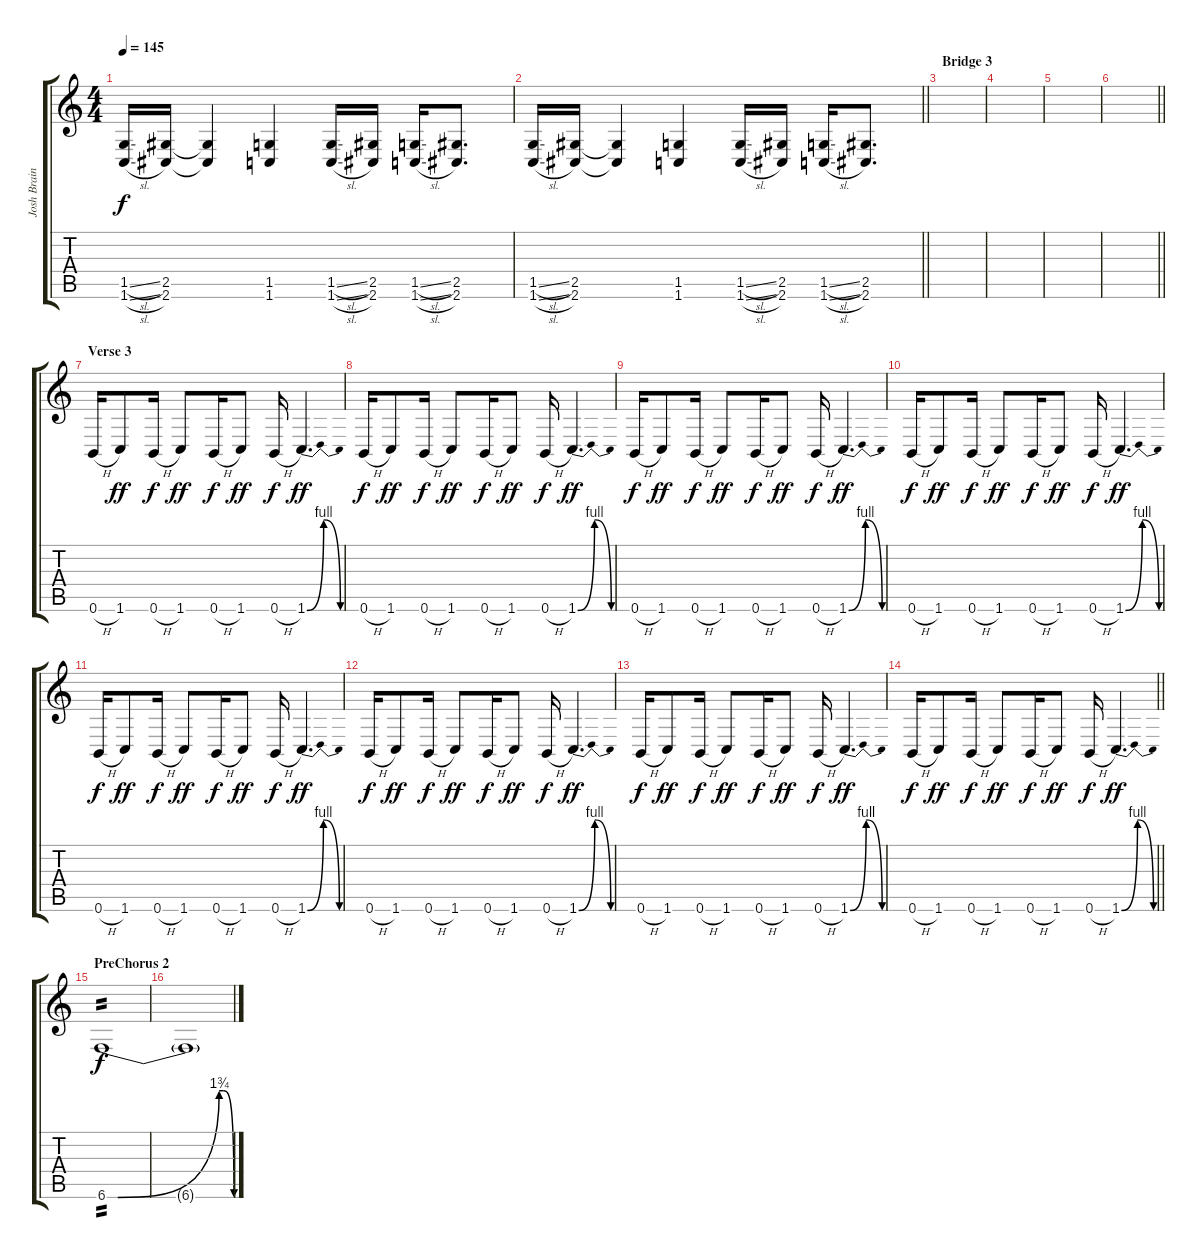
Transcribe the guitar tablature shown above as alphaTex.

\track ("Josh Brainard" "Josh Brain") {instrument distortionguitar}
\staff {score tabs}
\tuning (Db4 Ab3 E3 B2 Gb2 B1) {hide}
\ts (4 4)
\tempo 145
\clef g2
\ks c
(1.5{sl} 1.6{sl}).16{dy f} (2.5 2.6).16 (2.5{t} 2.6{t}).4 (1.5 1.6).4 (1.5{sl} 1.6{sl}).16 (2.5 2.6).16 (1.5{sl} 1.6{sl}).16 (2.5 2.6).8{d} |
\barLineRight lightlight
(1.5{sl} 1.6{sl}).16 (2.5 2.6).16 (2.5{t} 2.6{t}).4 (1.5 1.6).4 (1.5{sl} 1.6{sl}).16 (2.5 2.6).16 (1.5{sl} 1.6{sl}).16 (2.5 2.6).8{d} |
\section ("" "Bridge 3")
|
|
|
\barLineRight lightlight
|
\section ("" "Verse 3")
0.6{h}.16 1.6.8{dy ff} 0.6{h}.16{dy f} 1.6.8{dy ff} 0.6{h}.16{dy f} 1.6.8{dy ff} 0.6{h}.16{dy f} 1.6{be (bendrelease 0 0 15 4 45 4 60 0)}.4{d dy ff} |
0.6{h}.16{dy f} 1.6.8{dy ff} 0.6{h}.16{dy f} 1.6.8{dy ff} 0.6{h}.16{dy f} 1.6.8{dy ff} 0.6{h}.16{dy f} 1.6{be (bendrelease 0 0 15 4 45 4 60 0)}.4{d dy ff} |
0.6{h}.16{dy f} 1.6.8{dy ff} 0.6{h}.16{dy f} 1.6.8{dy ff} 0.6{h}.16{dy f} 1.6.8{dy ff} 0.6{h}.16{dy f} 1.6{be (bendrelease 0 0 15 4 45 4 60 0)}.4{d dy ff} |
0.6{h}.16{dy f} 1.6.8{dy ff} 0.6{h}.16{dy f} 1.6.8{dy ff} 0.6{h}.16{dy f} 1.6.8{dy ff} 0.6{h}.16{dy f} 1.6{be (bendrelease 0 0 15 4 45 4 60 0)}.4{d dy ff} |
0.6{h}.16{dy f} 1.6.8{dy ff} 0.6{h}.16{dy f} 1.6.8{dy ff} 0.6{h}.16{dy f} 1.6.8{dy ff} 0.6{h}.16{dy f} 1.6{be (bendrelease 0 0 15 4 45 4 60 0)}.4{d dy ff} |
0.6{h}.16{dy f} 1.6.8{dy ff} 0.6{h}.16{dy f} 1.6.8{dy ff} 0.6{h}.16{dy f} 1.6.8{dy ff} 0.6{h}.16{dy f} 1.6{be (bendrelease 0 0 15 4 45 4 60 0)}.4{d dy ff} |
0.6{h}.16{dy f} 1.6.8{dy ff} 0.6{h}.16{dy f} 1.6.8{dy ff} 0.6{h}.16{dy f} 1.6.8{dy ff} 0.6{h}.16{dy f} 1.6{be (bendrelease 0 0 15 4 45 4 60 0)}.4{d dy ff} |
\barLineRight lightlight
0.6{h}.16{dy f} 1.6.8{dy ff} 0.6{h}.16{dy f} 1.6.8{dy ff} 0.6{h}.16{dy f} 1.6.8{dy ff} 0.6{h}.16{dy f} 1.6{be (bendrelease 0 0 15 4 45 4 60 0)}.4{d dy ff} |
\section ("" "PreChorus 2")
6.6{be (custom 0 0 5 0 53 7 55 7 60 0)}.1{tp 2 dy f} |
6.6{t}.1
